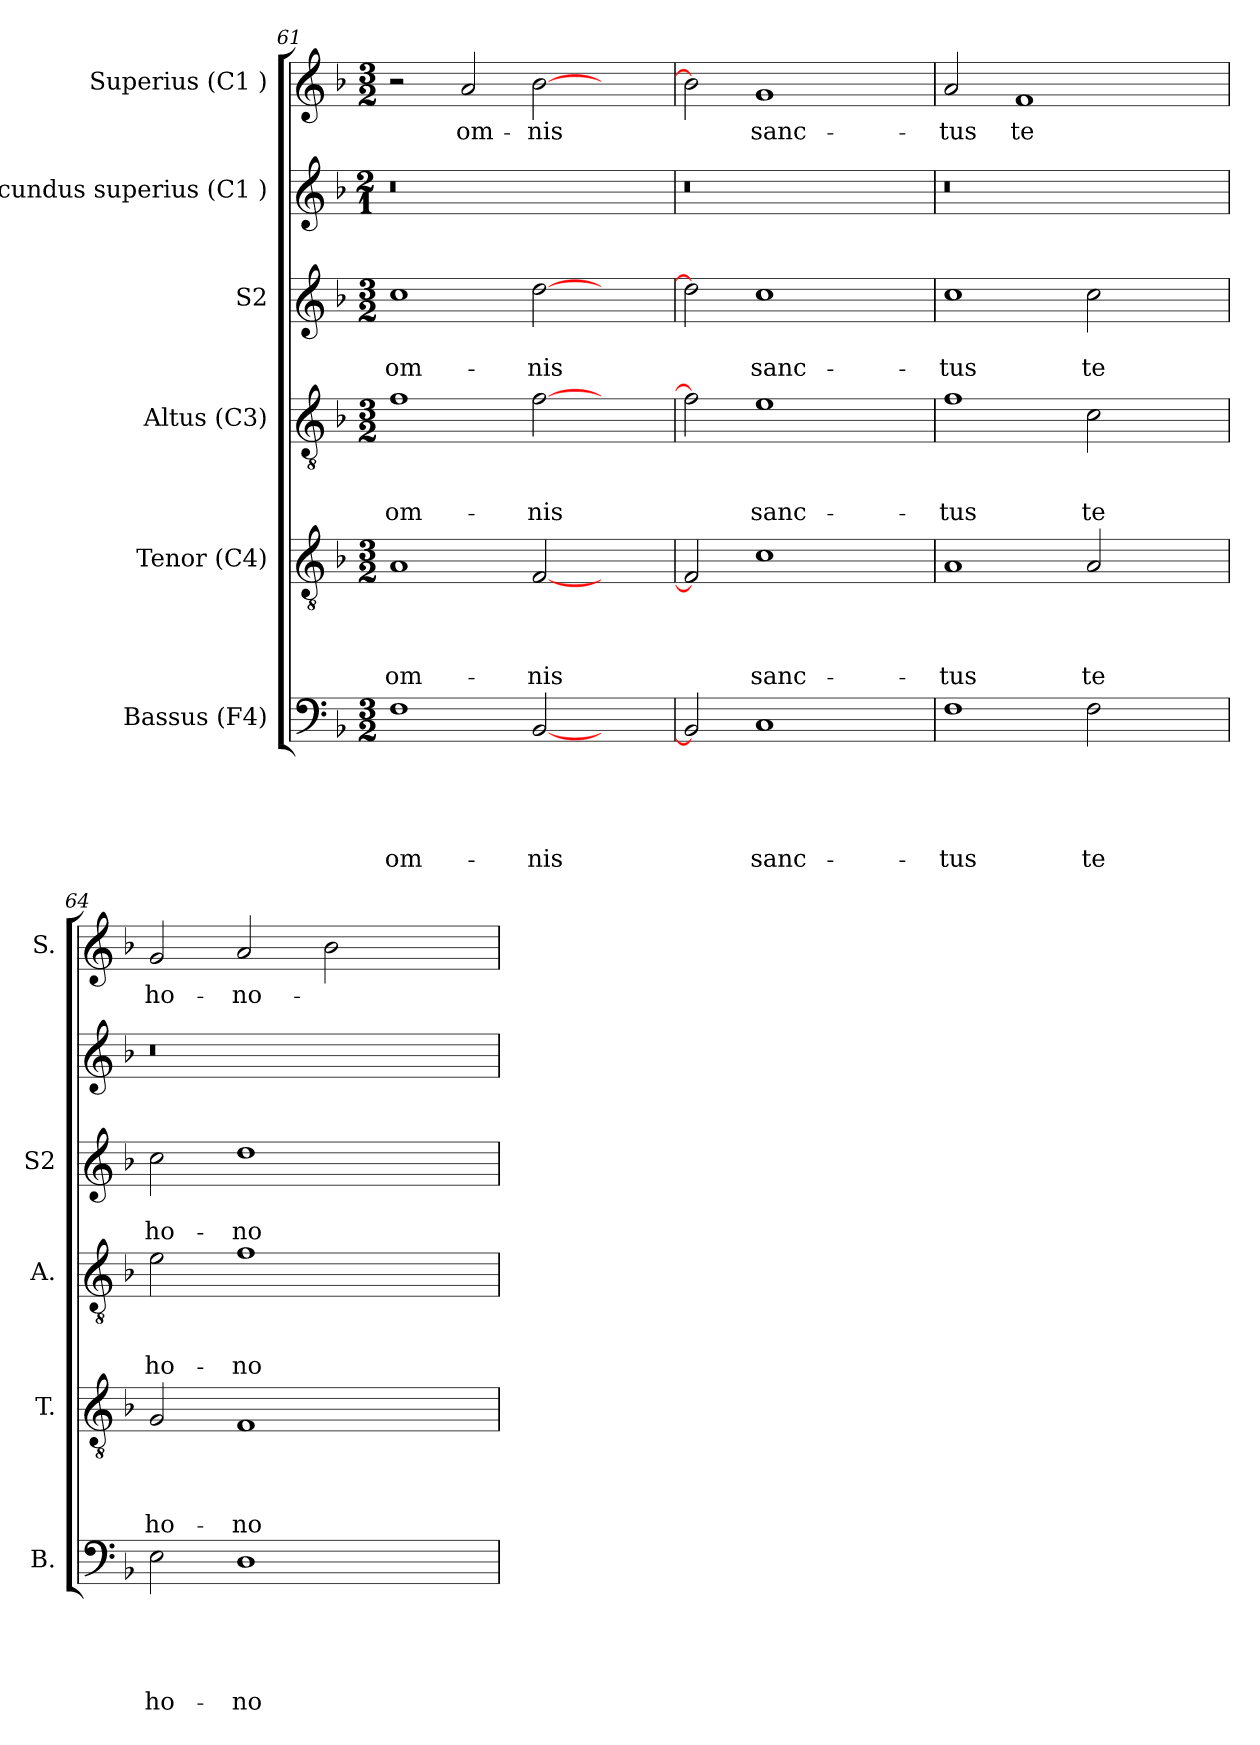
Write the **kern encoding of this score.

**kern	**text	**text	**text	**text	**text	**kern	**text	**text	**text	**text	**kern	**text	**text	**text	**kern	**text	**text	**kern	**kern	**text
*part6	*part6	*part6	*part6	*part6	*part6	*part5	*part5	*part5	*part5	*part5	*part4	*part4	*part4	*part4	*part3	*part3	*part3	*part2	*part1	*part1
*staff6	*staff6	*staff6	*staff6	*staff6	*staff6	*staff5	*staff5	*staff5	*staff5	*staff5	*staff4	*staff4	*staff4	*staff4	*staff3	*staff3	*staff3	*staff2	*staff1	*staff1
*I"Bassus (F4)	*	*	*	*	*	*I"Tenor (C4)	*	*	*	*	*I"Altus (C3)	*	*	*	*I"S2	*	*	*I"Secundus superius (C1 )	*I"Superius (C1 )	*
*I'B.	*	*	*	*	*	*I'T.	*	*	*	*	*I'A.	*	*	*	*I'S2	*	*	*	*I'S.	*
*clefF4	*	*	*	*	*	*clefGv2	*	*	*	*	*clefGv2	*	*	*	*clefG2	*	*	*clefG2	*clefG2	*
*k[b-]	*	*	*	*	*	*k[b-]	*	*	*	*	*k[b-]	*	*	*	*k[b-]	*	*	*k[b-]	*k[b-]	*
*F:	*	*	*	*	*	*F:	*	*	*	*	*F:	*	*	*	*F:	*	*	*F:	*F:	*
*M3/2	*	*	*	*	*	*M3/2	*	*	*	*	*M3/2	*	*	*	*M3/2	*	*	*M2/1	*M3/2	*
=61	=61	=61	=61	=61	=61	=61	=61	=61	=61	=61	=61	=61	=61	=61	=61	=61	=61	=61	=61	=61
!	!	!	!	!	!LO:LY:b	!	!	!	!	!LO:LY:b	!	!	!	!LO:LY:b	!	!	!LO:LY:b	!	!	!
1F	.	.	.	.	om-	1A	.	.	.	om-	1f	.	.	om-	1cc	.	om-	0r	2r	.
!	!	!	!	!	!	!	!	!	!	!	!	!	!	!	!	!	!	!	!	!LO:LY:b
.	.	.	.	.	.	.	.	.	.	.	.	.	.	.	.	.	.	.	2a/	om-
!	!	!	!	!	!LO:LY:b	!	!	!	!	!LO:LY:b	!	!	!	!LO:LY:b	!	!	!LO:LY:b	!	!	!LO:LY:b
[>2BB-/	.	.	.	.	-nis	[>2F/	.	.	.	-nis	[>2f\	.	.	-nis	[>2dd\	.	-nis	.	[>2b-\	-nis
2ryy	.	.	.	.	.	2ryy	.	.	.	.	2ryy	.	.	.	2ryy	.	.	.	2ryy	.
!!LO:PB:g=z
=62	=62	=62	=62	=62	=62	=62	=62	=62	=62	=62	=62	=62	=62	=62	=62	=62	=62	=62	=62	=62
2BB-/]	.	.	.	.	.	2F/]	.	.	.	.	2f\]	.	.	.	2dd\]	.	.	0r	2b-\]	.
!	!	!	!	!	!LO:LY:b	!	!	!	!	!LO:LY:b	!	!	!	!LO:LY:b	!	!	!LO:LY:b	!	!	!LO:LY:b
1C	.	.	.	.	sanc-	1c	.	.	.	sanc-	1e	.	.	sanc-	1cc	.	sanc-	.	1g	sanc-
2ryy	.	.	.	.	.	2ryy	.	.	.	.	2ryy	.	.	.	2ryy	.	.	.	2ryy	.
=63	=63	=63	=63	=63	=63	=63	=63	=63	=63	=63	=63	=63	=63	=63	=63	=63	=63	=63	=63	=63
!	!	!	!	!	!LO:LY:b	!	!	!	!	!LO:LY:b	!	!	!	!LO:LY:b	!	!	!LO:LY:b	!	!	!LO:LY:b
1F	.	.	.	.	-tus	1A	.	.	.	-tus	1f	.	.	-tus	1cc	.	-tus	0r	2a/	-tus
!	!	!	!	!	!	!	!	!	!	!	!	!	!	!	!	!	!	!	!	!LO:LY:b
.	.	.	.	.	.	.	.	.	.	.	.	.	.	.	.	.	.	.	1f	te
!	!	!	!	!	!LO:LY:b	!	!	!	!	!LO:LY:b	!	!	!	!LO:LY:b	!	!	!LO:LY:b	!	!	!
2F\	.	.	.	.	te	2A/	.	.	.	te	2c\	.	.	te	2cc\	.	te	.	.	.
2ryy	.	.	.	.	.	2ryy	.	.	.	.	2ryy	.	.	.	2ryy	.	.	.	2ryy	.
=64	=64	=64	=64	=64	=64	=64	=64	=64	=64	=64	=64	=64	=64	=64	=64	=64	=64	=64	=64	=64
!	!	!	!	!	!LO:LY:b	!	!	!	!	!LO:LY:b	!	!	!	!LO:LY:b	!	!	!LO:LY:b	!	!	!LO:LY:b
2E\	.	.	.	.	ho-	2G/	.	.	.	ho-	2e\	.	.	ho-	2cc\	.	ho-	0r	2g/	ho-
!	!	!	!	!	!LO:LY:b	!	!	!	!	!LO:LY:b	!	!	!	!LO:LY:b	!	!	!LO:LY:b	!	!	!LO:LY:b
1D	.	.	.	.	-no-	1F	.	.	.	-no-	1f	.	.	-no-	1dd	.	-no-	.	2a/	-no-
.	.	.	.	.	.	.	.	.	.	.	.	.	.	.	.	.	.	.	2b-\	.
2ryy	.	.	.	.	.	2ryy	.	.	.	.	2ryy	.	.	.	2ryy	.	.	.	2ryy	.
=	=	=	=	=	=	=	=	=	=	=	=	=	=	=	=	=	=	=	=	=
*-	*-	*-	*-	*-	*-	*-	*-	*-	*-	*-	*-	*-	*-	*-	*-	*-	*-	*-	*-	*-
